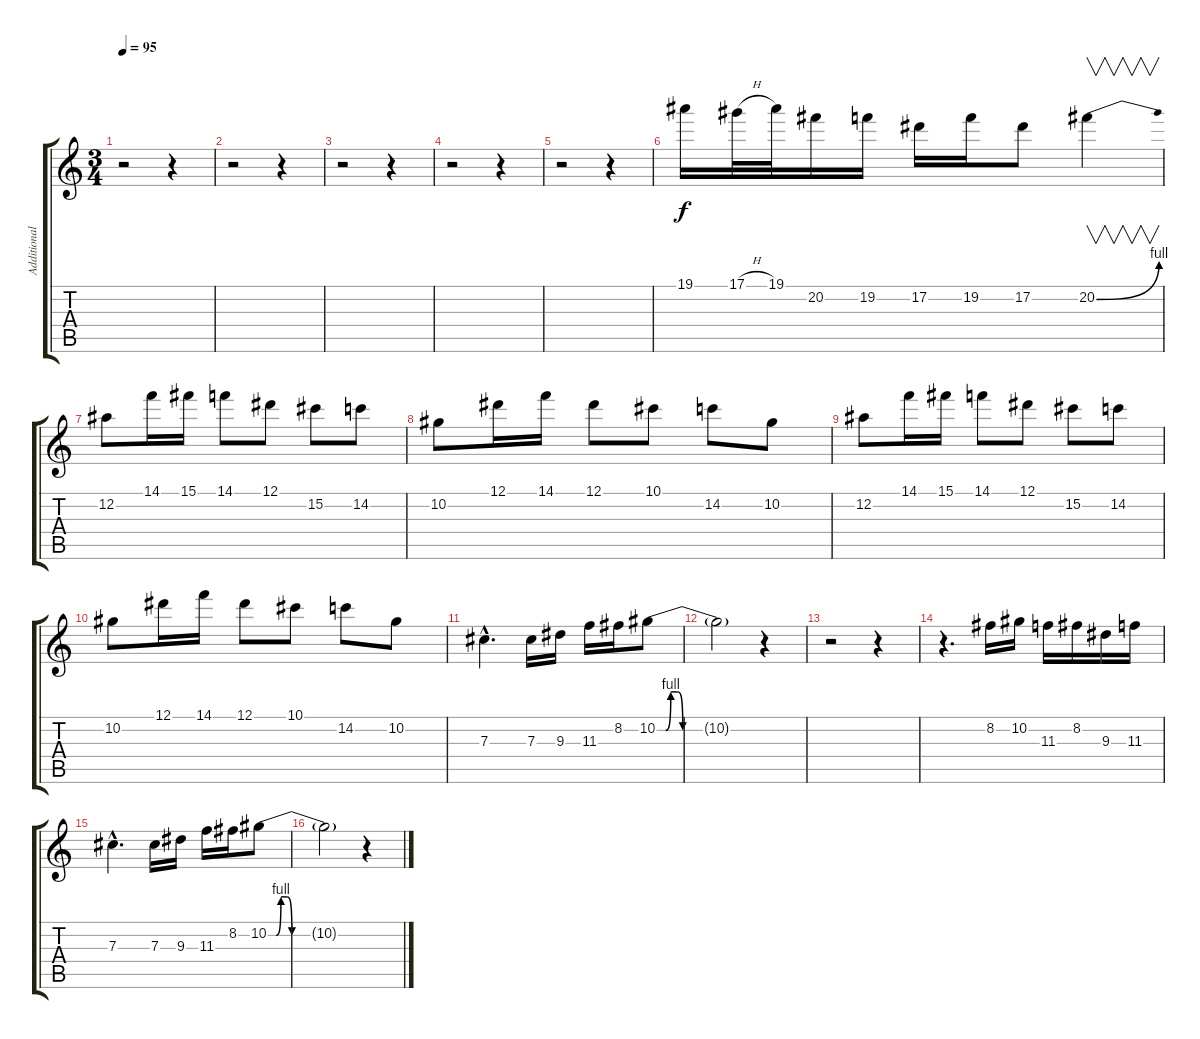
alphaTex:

\track ("Additional Guitars" "Additional") {instrument distortionguitar}
\staff {score tabs}
\tuning (Eb4 Bb3 Gb3 Db3 Ab2 Eb2) {hide}
\ts (3 4)
\tempo 95
\clef g2
\ks c
r.2{dy f} r.4 |
r.2 r.4 |
r.2 r.4 |
r.2 r.4 |
r.2 r.4 |
19.1.16 17.1{h}.32 19.1.32 20.2.16 19.2.16 17.2.16 19.2.16 17.2.8 20.2{be (bend 0 0 60 4)}.4{v} |
12.2.8 14.1.16 15.1.16 14.1.8 12.1.8 15.2.8 14.2.8 |
10.2.8 12.1.16 14.1.16 12.1.8 10.1.8 14.2.8 10.2.8 |
12.2.8 14.1.16 15.1.16 14.1.8 12.1.8 15.2.8 14.2.8 |
10.2.8 12.1.16 14.1.16 12.1.8 10.1.8 14.2.8 10.2.8 |
7.3{hac}.4{d} 7.3.16 9.3.16 11.3.16 8.2.16 10.2{be (custom 0 0 5 0 8 4 12 4 15 0 60 0)}.8 |
10.2{t}.2 r.4 |
r.2 r.4 |
r.4{d} 8.2.16 10.2.16 11.3.16 8.2.16 9.3.16 11.3.16 |
7.3{hac}.4{d} 7.3.16 9.3.16 11.3.16 8.2.16 10.2{be (custom 0 0 5 0 8 4 12 4 15 0 60 0)}.8 |
10.2{t}.2 r.4
